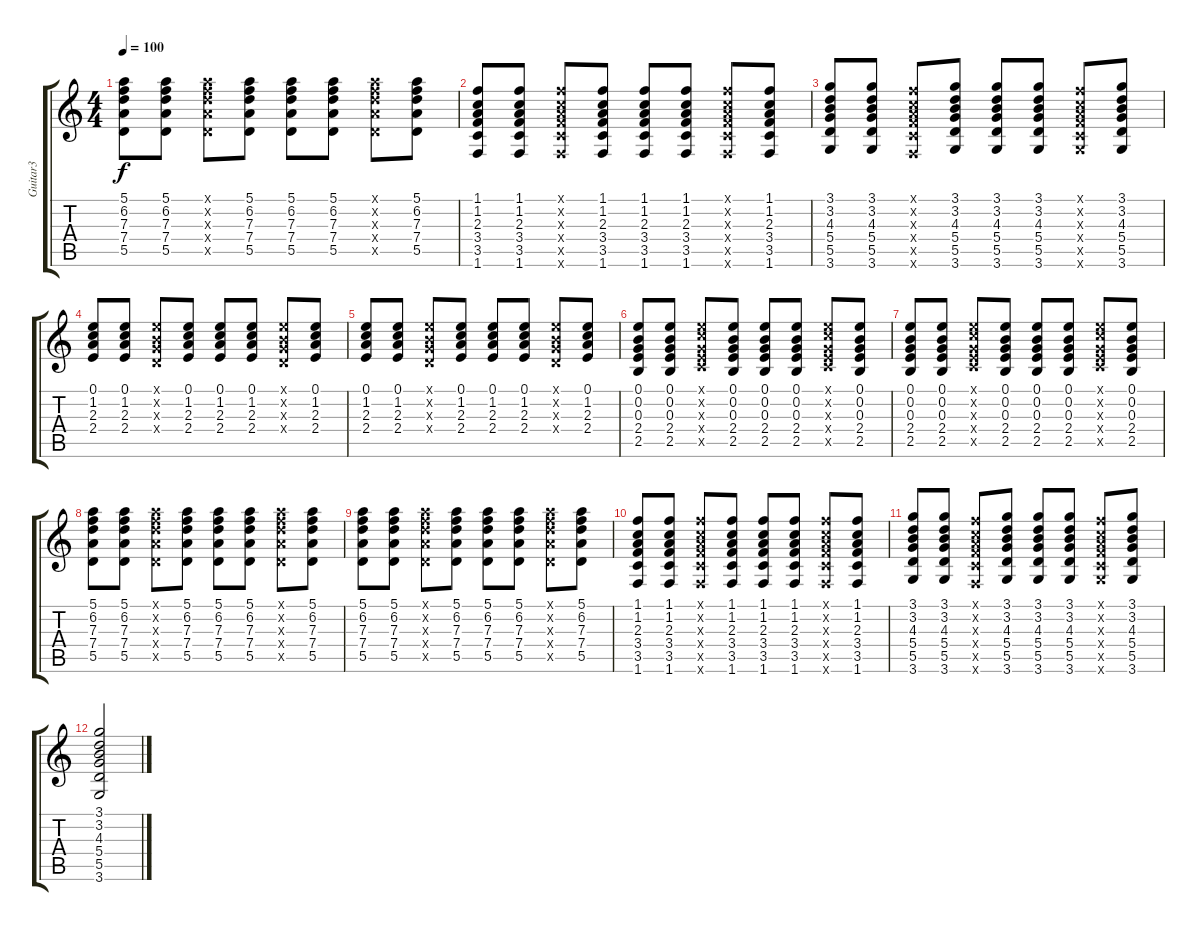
\track ("Guitar3" "Guitar3") {instrument acousticguitarsteel}
\staff {score tabs}
\tuning (E4 B3 G3 D3 A2 E2) {hide}
\ts (4 4)
\tempo 100
\clef g2
\ks c
(5.1 6.2 7.3 7.4 5.5).8{dy f} (5.1 6.2 7.3 7.4 5.5).8 (5.1{x} 6.2{x} 7.3{x} 7.4{x} 5.5{x}).8 (5.1 6.2 7.3 7.4 5.5).8 (5.1 6.2 7.3 7.4 5.5).8 (5.1 6.2 7.3 7.4 5.5).8 (5.1{x} 6.2{x} 7.3{x} 7.4{x} 5.5{x}).8 (5.1 6.2 7.3 7.4 5.5).8 |
(1.1 1.2 2.3 3.4 3.5 1.6).8 (1.1 1.2 2.3 3.4 3.5 1.6).8 (1.1{x} 1.2{x} 2.3{x} 3.4{x} 3.5{x} 1.6{x}).8 (1.1 1.2 2.3 3.4 3.5 1.6).8 (1.1 1.2 2.3 3.4 3.5 1.6).8 (1.1 1.2 2.3 3.4 3.5 1.6).8 (1.1{x} 1.2{x} 2.3{x} 3.4{x} 3.5{x} 1.6{x}).8 (1.1 1.2 2.3 3.4 3.5 1.6).8 |
(3.1 3.2 4.3 5.4 5.5 3.6).8 (3.1 3.2 4.3 5.4 5.5 3.6).8 (1.1{x} 1.2{x} 2.3{x} 3.4{x} 3.5{x} 1.6{x}).8 (3.1 3.2 4.3 5.4 5.5 3.6).8 (3.1 3.2 4.3 5.4 5.5 3.6).8 (3.1 3.2 4.3 5.4 5.5 3.6).8 (1.1{x} 1.2{x} 2.3{x} 3.4{x} 3.5{x} 3.6{x}).8 (3.1 3.2 4.3 5.4 5.5 3.6).8 |
(0.1 1.2 2.3 2.4).8 (0.1 1.2 2.3 2.4).8 (0.1{x} 0.2{x} 0.3{x} 0.4{x}).8 (0.1 1.2 2.3 2.4).8 (0.1 1.2 2.3 2.4).8 (0.1 1.2 2.3 2.4).8 (0.1{x} 0.2{x} 0.3{x} 0.4{x}).8 (0.1 1.2 2.3 2.4).8 |
(0.1 1.2 2.3 2.4).8 (0.1 1.2 2.3 2.4).8 (0.1{x} 0.2{x} 0.3{x} 0.4{x}).8 (0.1 1.2 2.3 2.4).8 (0.1 1.2 2.3 2.4).8 (0.1 1.2 2.3 2.4).8 (0.1{x} 0.2{x} 0.3{x} 0.4{x}).8 (0.1 1.2 2.3 2.4).8 |
(0.1 0.2 0.3 2.4 2.5).8 (0.1 0.2 0.3 2.4 2.5).8 (0.1{x} 1.2{x} 0.3{x} 2.4{x} 3.5{x}).8 (0.1 0.2 0.3 2.4 2.5).8 (0.1 0.2 0.3 2.4 2.5).8 (0.1 0.2 0.3 2.4 2.5).8 (0.1{x} 1.2{x} 0.3{x} 2.4{x} 3.5{x}).8 (0.1 0.2 0.3 2.4 2.5).8 |
(0.1 0.2 0.3 2.4 2.5).8 (0.1 0.2 0.3 2.4 2.5).8 (0.1{x} 1.2{x} 0.3{x} 2.4{x} 3.5{x}).8 (0.1 0.2 0.3 2.4 2.5).8 (0.1 0.2 0.3 2.4 2.5).8 (0.1 0.2 0.3 2.4 2.5).8 (0.1{x} 1.2{x} 0.3{x} 2.4{x} 3.5{x}).8 (0.1 0.2 0.3 2.4 2.5).8 |
(5.1 6.2 7.3 7.4 5.5).8 (5.1 6.2 7.3 7.4 5.5).8 (5.1{x} 6.2{x} 7.3{x} 7.4{x} 5.5{x}).8 (5.1 6.2 7.3 7.4 5.5).8 (5.1 6.2 7.3 7.4 5.5).8 (5.1 6.2 7.3 7.4 5.5).8 (5.1{x} 6.2{x} 7.3{x} 7.4{x} 5.5{x}).8 (5.1 6.2 7.3 7.4 5.5).8 |
(5.1 6.2 7.3 7.4 5.5).8 (5.1 6.2 7.3 7.4 5.5).8 (5.1{x} 6.2{x} 7.3{x} 7.4{x} 5.5{x}).8 (5.1 6.2 7.3 7.4 5.5).8 (5.1 6.2 7.3 7.4 5.5).8 (5.1 6.2 7.3 7.4 5.5).8 (5.1{x} 6.2{x} 7.3{x} 7.4{x} 5.5{x}).8 (5.1 6.2 7.3 7.4 5.5).8 |
(1.1 1.2 2.3 3.4 3.5 1.6).8 (1.1 1.2 2.3 3.4 3.5 1.6).8 (1.1{x} 1.2{x} 2.3{x} 3.4{x} 3.5{x} 1.6{x}).8 (1.1 1.2 2.3 3.4 3.5 1.6).8 (1.1 1.2 2.3 3.4 3.5 1.6).8 (1.1 1.2 2.3 3.4 3.5 1.6).8 (1.1{x} 1.2{x} 2.3{x} 3.4{x} 3.5{x} 1.6{x}).8 (1.1 1.2 2.3 3.4 3.5 1.6).8 |
(3.1 3.2 4.3 5.4 5.5 3.6).8 (3.1 3.2 4.3 5.4 5.5 3.6).8 (1.1{x} 1.2{x} 2.3{x} 3.4{x} 3.5{x} 1.6{x}).8 (3.1 3.2 4.3 5.4 5.5 3.6).8 (3.1 3.2 4.3 5.4 5.5 3.6).8 (3.1 3.2 4.3 5.4 5.5 3.6).8 (1.1{x} 1.2{x} 2.3{x} 3.4{x} 3.5{x} 3.6{x}).8 (3.1 3.2 4.3 5.4 5.5 3.6).8 |
(3.1 3.2 4.3 5.4 5.5 3.6).2
